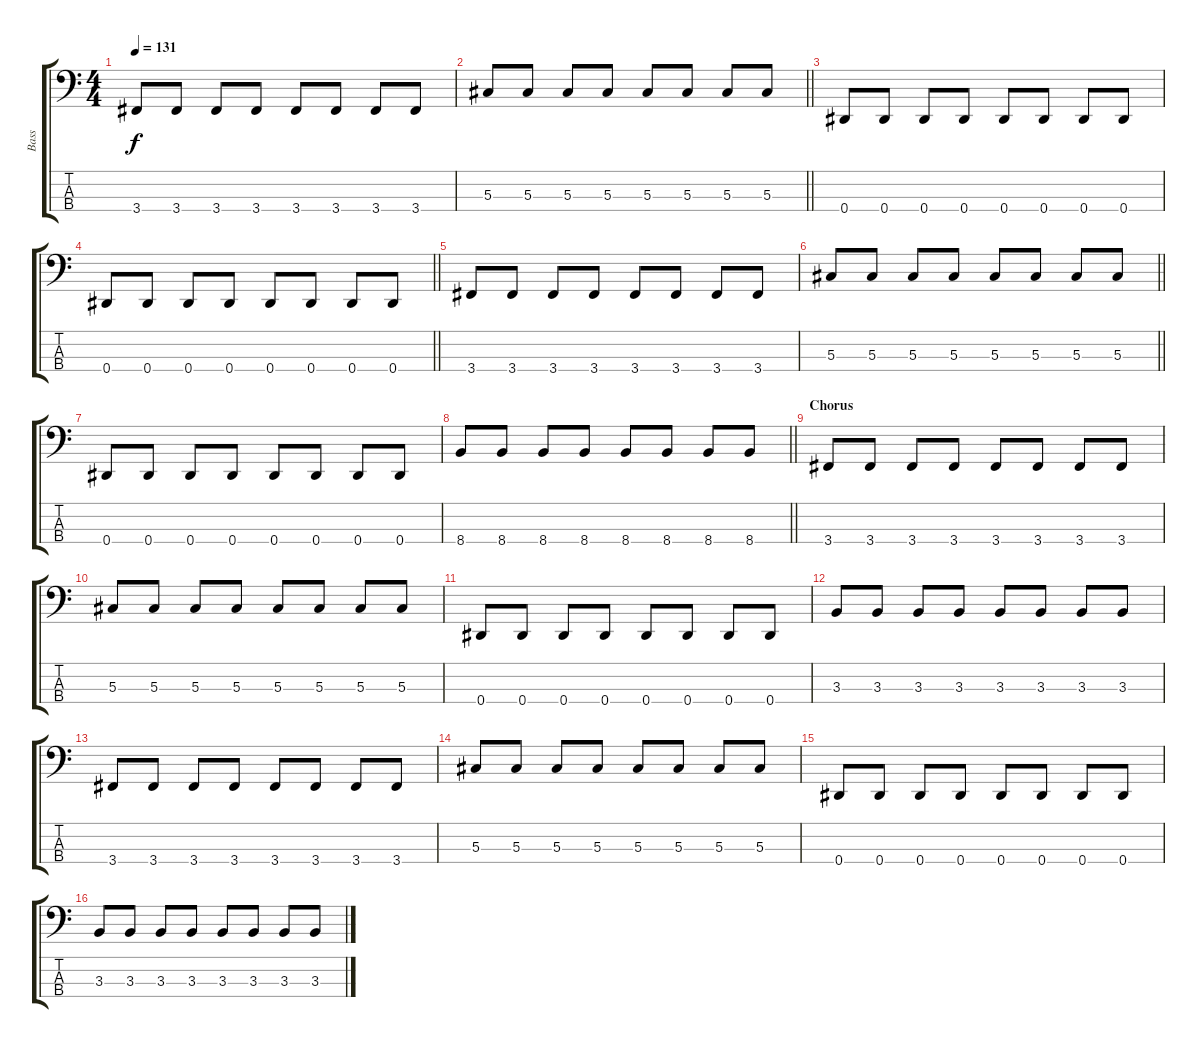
\track ("Bass" "Bass") {instrument electricbassfinger}
\staff {score tabs}
\tuning (Gb2 Db2 Ab1 Eb1) {hide}
\ts (4 4)
\tempo 131
\clef f4
\ks c
3.4.8{dy f} 3.4.8 3.4.8 3.4.8 3.4.8 3.4.8 3.4.8 3.4.8 |
\barLineRight lightlight
5.3.8 5.3.8 5.3.8 5.3.8 5.3.8 5.3.8 5.3.8 5.3.8 |
0.4.8 0.4.8 0.4.8 0.4.8 0.4.8 0.4.8 0.4.8 0.4.8 |
\barLineRight lightlight
0.4.8 0.4.8 0.4.8 0.4.8 0.4.8 0.4.8 0.4.8 0.4.8 |
3.4.8 3.4.8 3.4.8 3.4.8 3.4.8 3.4.8 3.4.8 3.4.8 |
\barLineRight lightlight
5.3.8 5.3.8 5.3.8 5.3.8 5.3.8 5.3.8 5.3.8 5.3.8 |
0.4.8 0.4.8 0.4.8 0.4.8 0.4.8 0.4.8 0.4.8 0.4.8 |
\barLineRight lightlight
8.4.8 8.4.8 8.4.8 8.4.8 8.4.8 8.4.8 8.4.8 8.4.8 |
\section ("" "Chorus")
3.4.8 3.4.8 3.4.8 3.4.8 3.4.8 3.4.8 3.4.8 3.4.8 |
5.3.8 5.3.8 5.3.8 5.3.8 5.3.8 5.3.8 5.3.8 5.3.8 |
0.4.8 0.4.8 0.4.8 0.4.8 0.4.8 0.4.8 0.4.8 0.4.8 |
3.3.8 3.3.8 3.3.8 3.3.8 3.3.8 3.3.8 3.3.8 3.3.8 |
3.4.8 3.4.8 3.4.8 3.4.8 3.4.8 3.4.8 3.4.8 3.4.8 |
5.3.8 5.3.8 5.3.8 5.3.8 5.3.8 5.3.8 5.3.8 5.3.8 |
0.4.8 0.4.8 0.4.8 0.4.8 0.4.8 0.4.8 0.4.8 0.4.8 |
3.3.8 3.3.8 3.3.8 3.3.8 3.3.8 3.3.8 3.3.8 3.3.8
